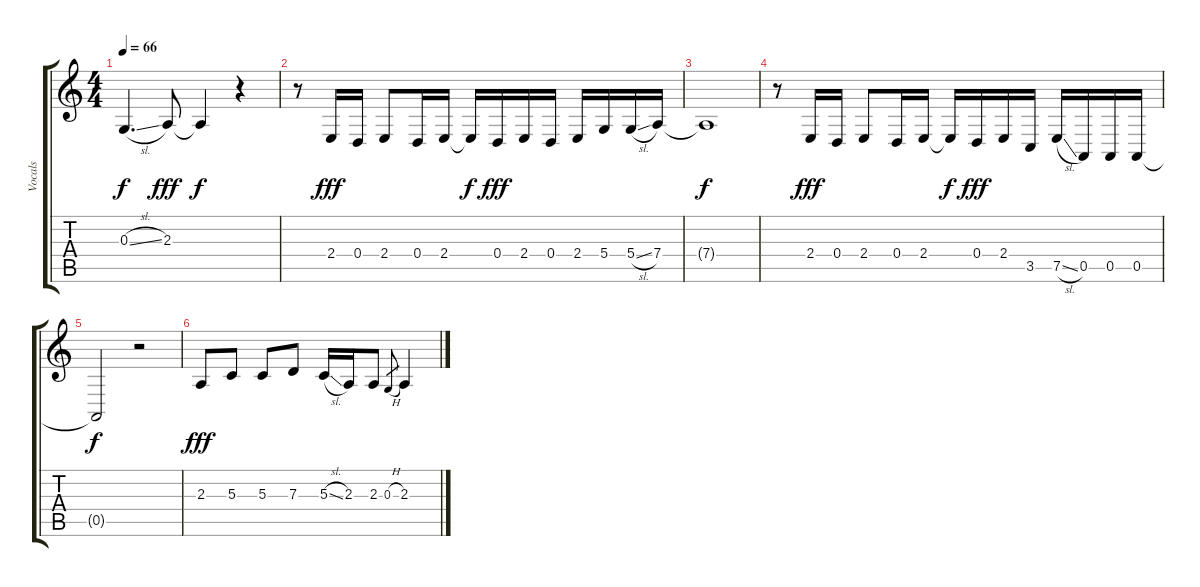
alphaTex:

\track ("Vocals" "Vocals") {instrument flute}
\staff {score tabs}
\tuning (E4 B3 G3 D3 A2 E2) {hide}
\ts (4 4)
\tempo 66
\clef g2
\ks c
0.3{sl t}.4{d dy f} 2.3.8{dy fff} 2.3{t}.4{dy f} r.4 |
r.8 2.4.16{dy fff} 0.4.16 2.4.8 0.4.16 2.4.16 2.4{t}.16{dy f} 0.4.16{dy fff} 2.4.16 0.4.16 2.4.16 5.4.16 5.4{sl}.16 7.4.16 |
7.4{t}.1{dy f} |
r.8 2.4.16{dy fff} 0.4.16 2.4.8 0.4.16 2.4.16 2.4{t}.16{dy f} 0.4.16{dy fff} 2.4.16 3.5.16 7.5{sl}.16 0.5.16 0.5.16 0.5.16 |
0.5{t}.2{dy f} r.2 |
2.3.8{dy fff} 5.3.8 5.3.8 7.3.8 5.3{sl}.16 2.3.16 2.3.8 0.3{h}.8{gr} 2.3.4
